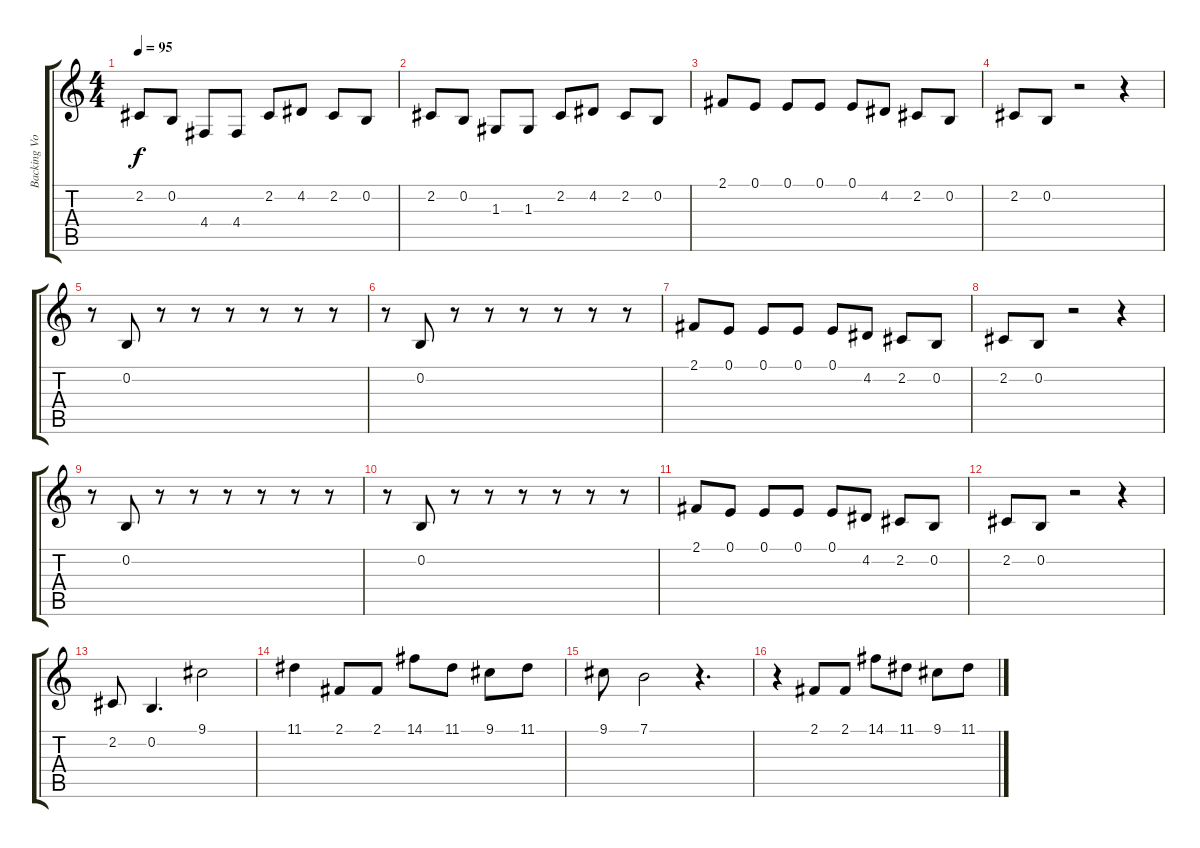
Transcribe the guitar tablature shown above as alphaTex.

\track ("Backing Vocals" "Backing Vo") {instrument tremolostrings}
\staff {score tabs}
\tuning (E4 B3 G3 D3 A2 E2) {hide}
\ts (4 4)
\tempo 95
\clef g2
\ks c
2.2.8{dy f} 0.2.8 4.4.8 4.4.8 2.2.8 4.2.8 2.2.8 0.2.8 |
2.2.8 0.2.8 1.3.8 1.3.8 2.2.8 4.2.8 2.2.8 0.2.8 |
2.1.8 0.1.8 0.1.8 0.1.8 0.1.8 4.2.8 2.2.8 0.2.8 |
2.2.8 0.2.8 r.2 r.4 |
r.8 0.2.8 r.8 r.8 r.8 r.8 r.8 r.8 |
r.8 0.2.8 r.8 r.8 r.8 r.8 r.8 r.8 |
2.1.8 0.1.8 0.1.8 0.1.8 0.1.8 4.2.8 2.2.8 0.2.8 |
2.2.8 0.2.8 r.2 r.4 |
r.8 0.2.8 r.8 r.8 r.8 r.8 r.8 r.8 |
r.8 0.2.8 r.8 r.8 r.8 r.8 r.8 r.8 |
2.1.8 0.1.8 0.1.8 0.1.8 0.1.8 4.2.8 2.2.8 0.2.8 |
2.2.8 0.2.8 r.2 r.4 |
2.2.8 0.2.4{d} 9.1.2 |
11.1.4 2.1.8 2.1.8 14.1.8 11.1.8 9.1.8 11.1.8 |
9.1.8 7.1.2 r.4{d} |
r.4 2.1.8 2.1.8 14.1.8 11.1.8 9.1.8 11.1.8
